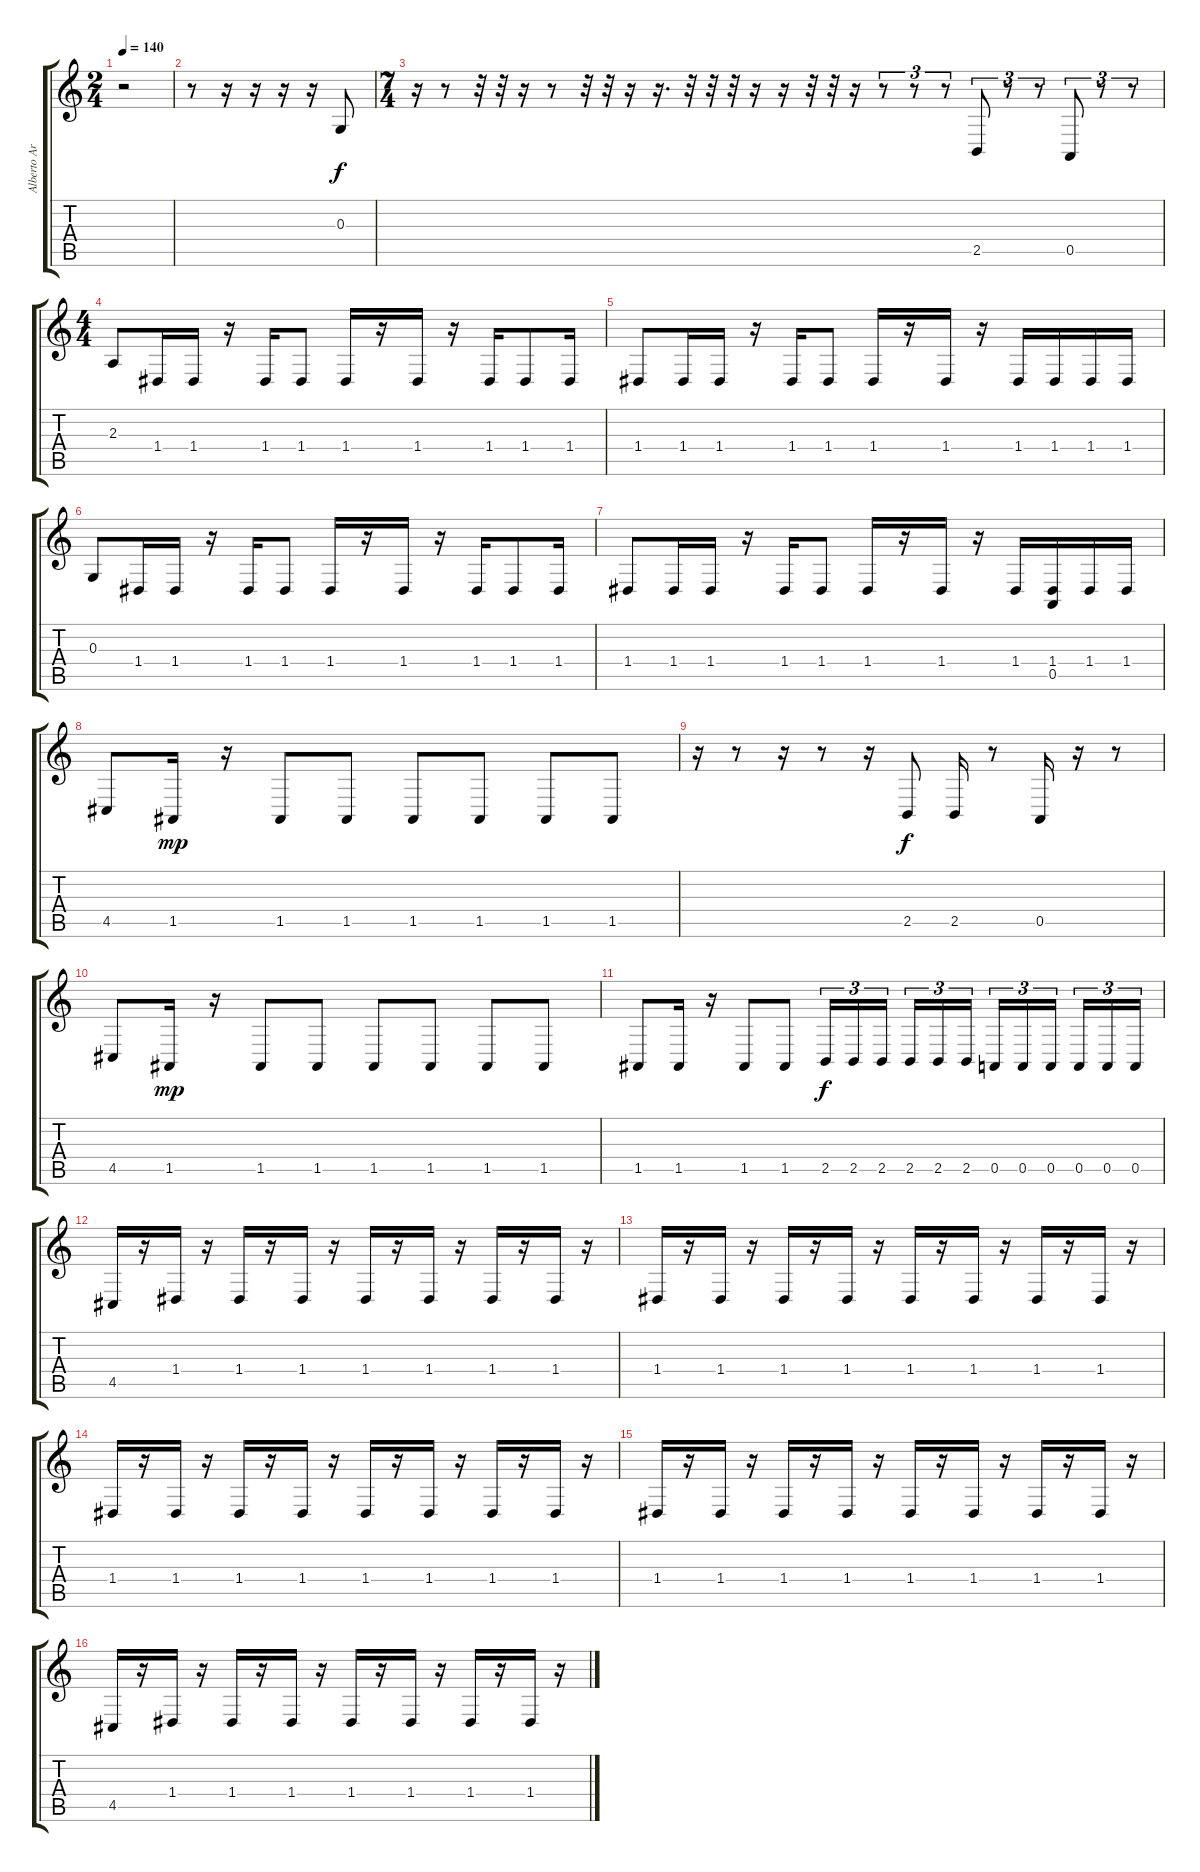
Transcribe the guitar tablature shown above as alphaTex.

\track ("Alberto Ardines" "Alberto Ar") {instrument acousticgrandpiano}
\staff {score tabs}
\tuning (E4 B3 G3 D3 A2 E2) {hide}
\ts (2 4)
\tempo 140
\clef g2
\ks c
r.2{dy f} |
r.8 r.16 r.16 r.16 r.16 0.3.8 |
\ts (7 4)
r.16 r.8 r.32 r.32 r.16 r.8 r.32 r.32 r.16 r.16{d} r.32 r.32 r.32 r.16 r.16 r.32 r.32 r.16 r.8{tu (3 2)} r.8{tu (3 2)} r.8{tu (3 2)} 2.5.8{tu (3 2)} r.8{tu (3 2)} r.8{tu (3 2)} 0.5.8{tu (3 2)} r.8{tu (3 2)} r.8{tu (3 2)} |
\ts (4 4)
2.3.8 1.4.16 1.4.16 r.16 1.4.16 1.4.8 1.4.16 r.16 1.4.16 r.16 1.4.16 1.4.8 1.4.16 |
1.4.8 1.4.16 1.4.16 r.16 1.4.16 1.4.8 1.4.16 r.16 1.4.16 r.16 1.4.16 1.4.16 1.4.16 1.4.16 |
0.3.8 1.4.16 1.4.16 r.16 1.4.16 1.4.8 1.4.16 r.16 1.4.16 r.16 1.4.16 1.4.8 1.4.16 |
1.4.8 1.4.16 1.4.16 r.16 1.4.16 1.4.8 1.4.16 r.16 1.4.16 r.16 1.4.16 (1.4 0.5).16 1.4.16 1.4.16 |
4.5.8 1.5.16{dy mp} r.16 1.5.8 1.5.8 1.5.8 1.5.8 1.5.8 1.5.8 |
r.16 r.8 r.16 r.8 r.16 2.5.8{dy f} 2.5.16 r.8 0.5.16 r.16 r.8 |
4.5.8 1.5.16{dy mp} r.16 1.5.8 1.5.8 1.5.8 1.5.8 1.5.8 1.5.8 |
1.5.8 1.5.16 r.16 1.5.8 1.5.8 2.5.16{tu (3 2) dy f} 2.5.16{tu (3 2)} 2.5.16{tu (3 2) beam splitsecondary} 2.5.16{tu (3 2)} 2.5.16{tu (3 2)} 2.5.16{tu (3 2)} 0.5.16{tu (3 2)} 0.5.16{tu (3 2)} 0.5.16{tu (3 2) beam splitsecondary} 0.5.16{tu (3 2)} 0.5.16{tu (3 2)} 0.5.16{tu (3 2)} |
4.5.16 r.16 1.4.16 r.16 1.4.16 r.16 1.4.16 r.16 1.4.16 r.16 1.4.16 r.16 1.4.16 r.16 1.4.16 r.16 |
1.4.16 r.16 1.4.16 r.16 1.4.16 r.16 1.4.16 r.16 1.4.16 r.16 1.4.16 r.16 1.4.16 r.16 1.4.16 r.16 |
1.4.16 r.16 1.4.16 r.16 1.4.16 r.16 1.4.16 r.16 1.4.16 r.16 1.4.16 r.16 1.4.16 r.16 1.4.16 r.16 |
1.4.16 r.16 1.4.16 r.16 1.4.16 r.16 1.4.16 r.16 1.4.16 r.16 1.4.16 r.16 1.4.16 r.16 1.4.16 r.16 |
4.5.16 r.16 1.4.16 r.16 1.4.16 r.16 1.4.16 r.16 1.4.16 r.16 1.4.16 r.16 1.4.16 r.16 1.4.16 r.16
